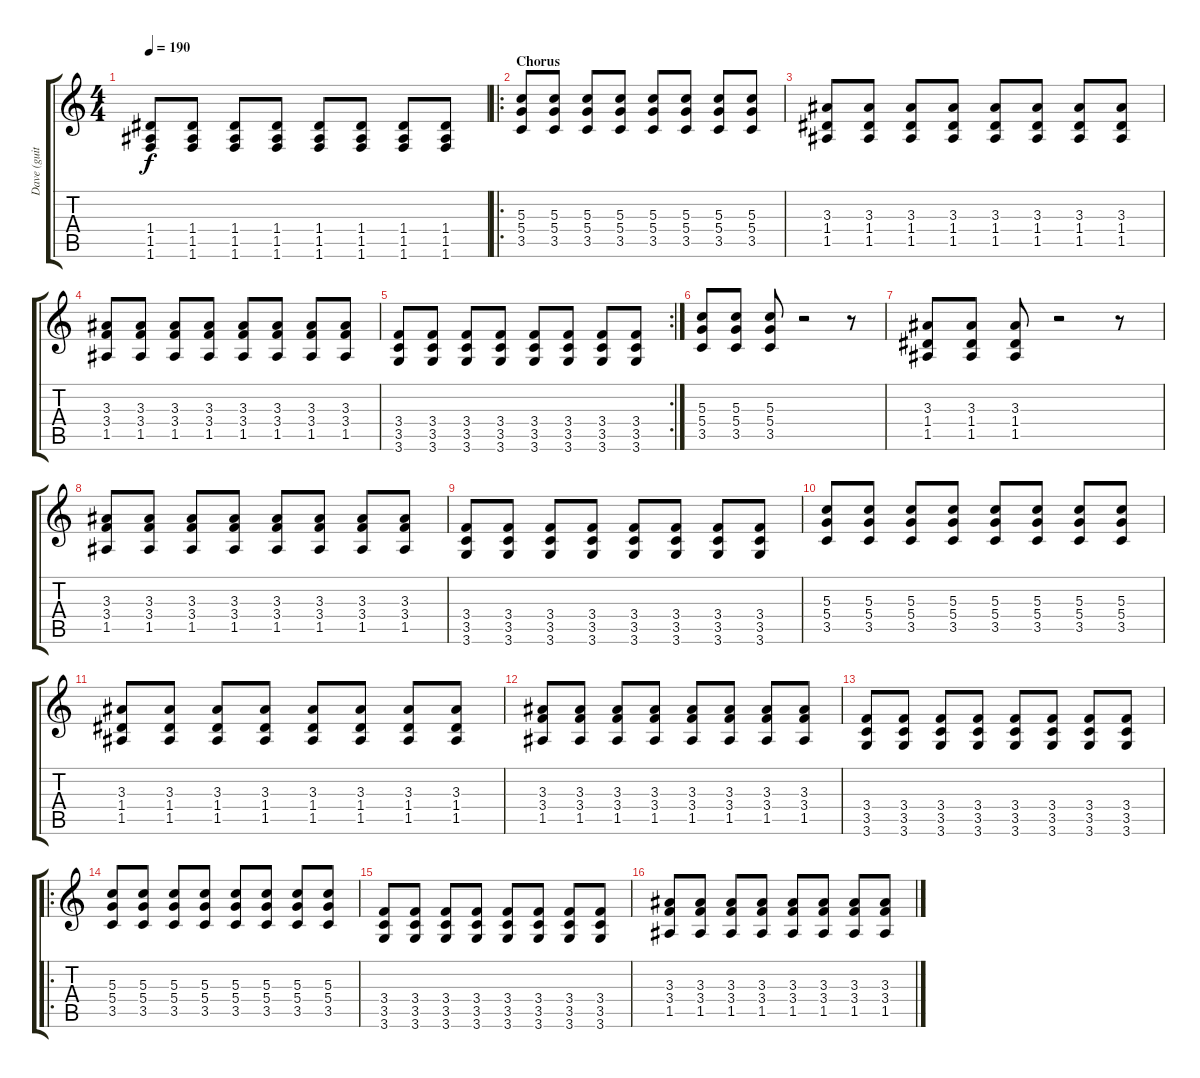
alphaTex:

\track ("Dave (guitar)" "Dave (guit") {instrument overdrivenguitar}
\staff {score tabs}
\tuning (E4 B3 G3 D3 A2 E2) {hide}
\ts (4 4)
\tempo 190
\clef g2
\ks c
(1.4 1.5 1.6).8{dy f} (1.4 1.5 1.6).8 (1.4 1.5 1.6).8 (1.4 1.5 1.6).8 (1.4 1.5 1.6).8 (1.4 1.5 1.6).8 (1.4 1.5 1.6).8 (1.4 1.5 1.6).8 |
\ro
\section ("" "Chorus")
(5.3 5.4 3.5).8 (5.3 5.4 3.5).8 (5.3 5.4 3.5).8 (5.3 5.4 3.5).8 (5.3 5.4 3.5).8 (5.3 5.4 3.5).8 (5.3 5.4 3.5).8 (5.3 5.4 3.5).8 |
(3.3 1.4 1.5).8 (3.3 1.4 1.5).8 (3.3 1.4 1.5).8 (3.3 1.4 1.5).8 (3.3 1.4 1.5).8 (3.3 1.4 1.5).8 (3.3 1.4 1.5).8 (3.3 1.4 1.5).8 |
(3.3 3.4 1.5).8 (3.3 3.4 1.5).8 (3.3 3.4 1.5).8 (3.3 3.4 1.5).8 (3.3 3.4 1.5).8 (3.3 3.4 1.5).8 (3.3 3.4 1.5).8 (3.3 3.4 1.5).8 |
\rc 2
(3.4 3.5 3.6).8 (3.4 3.5 3.6).8 (3.4 3.5 3.6).8 (3.4 3.5 3.6).8 (3.4 3.5 3.6).8 (3.4 3.5 3.6).8 (3.4 3.5 3.6).8 (3.4 3.5 3.6).8 |
(5.3 5.4 3.5).8 (5.3 5.4 3.5).8 (5.3 5.4 3.5).8 r.2 r.8 |
(3.3 1.4 1.5).8 (3.3 1.4 1.5).8 (3.3 1.4 1.5).8 r.2 r.8 |
(3.3 3.4 1.5).8 (3.3 3.4 1.5).8 (3.3 3.4 1.5).8 (3.3 3.4 1.5).8 (3.3 3.4 1.5).8 (3.3 3.4 1.5).8 (3.3 3.4 1.5).8 (3.3 3.4 1.5).8 |
(3.4 3.5 3.6).8 (3.4 3.5 3.6).8 (3.4 3.5 3.6).8 (3.4 3.5 3.6).8 (3.4 3.5 3.6).8 (3.4 3.5 3.6).8 (3.4 3.5 3.6).8 (3.4 3.5 3.6).8 |
(5.3 5.4 3.5).8 (5.3 5.4 3.5).8 (5.3 5.4 3.5).8 (5.3 5.4 3.5).8 (5.3 5.4 3.5).8 (5.3 5.4 3.5).8 (5.3 5.4 3.5).8 (5.3 5.4 3.5).8 |
(3.3 1.4 1.5).8 (3.3 1.4 1.5).8 (3.3 1.4 1.5).8 (3.3 1.4 1.5).8 (3.3 1.4 1.5).8 (3.3 1.4 1.5).8 (3.3 1.4 1.5).8 (3.3 1.4 1.5).8 |
(3.3 3.4 1.5).8 (3.3 3.4 1.5).8 (3.3 3.4 1.5).8 (3.3 3.4 1.5).8 (3.3 3.4 1.5).8 (3.3 3.4 1.5).8 (3.3 3.4 1.5).8 (3.3 3.4 1.5).8 |
(3.4 3.5 3.6).8 (3.4 3.5 3.6).8 (3.4 3.5 3.6).8 (3.4 3.5 3.6).8 (3.4 3.5 3.6).8 (3.4 3.5 3.6).8 (3.4 3.5 3.6).8 (3.4 3.5 3.6).8 |
\ro
(5.3 5.4 3.5).8 (5.3 5.4 3.5).8 (5.3 5.4 3.5).8 (5.3 5.4 3.5).8 (5.3 5.4 3.5).8 (5.3 5.4 3.5).8 (5.3 5.4 3.5).8 (5.3 5.4 3.5).8 |
(3.4 3.5 3.6).8 (3.4 3.5 3.6).8 (3.4 3.5 3.6).8 (3.4 3.5 3.6).8 (3.4 3.5 3.6).8 (3.4 3.5 3.6).8 (3.4 3.5 3.6).8 (3.4 3.5 3.6).8 |
(3.3 3.4 1.5).8 (3.3 3.4 1.5).8 (3.3 3.4 1.5).8 (3.3 3.4 1.5).8 (3.3 3.4 1.5).8 (3.3 3.4 1.5).8 (3.3 3.4 1.5).8 (3.3 3.4 1.5).8
